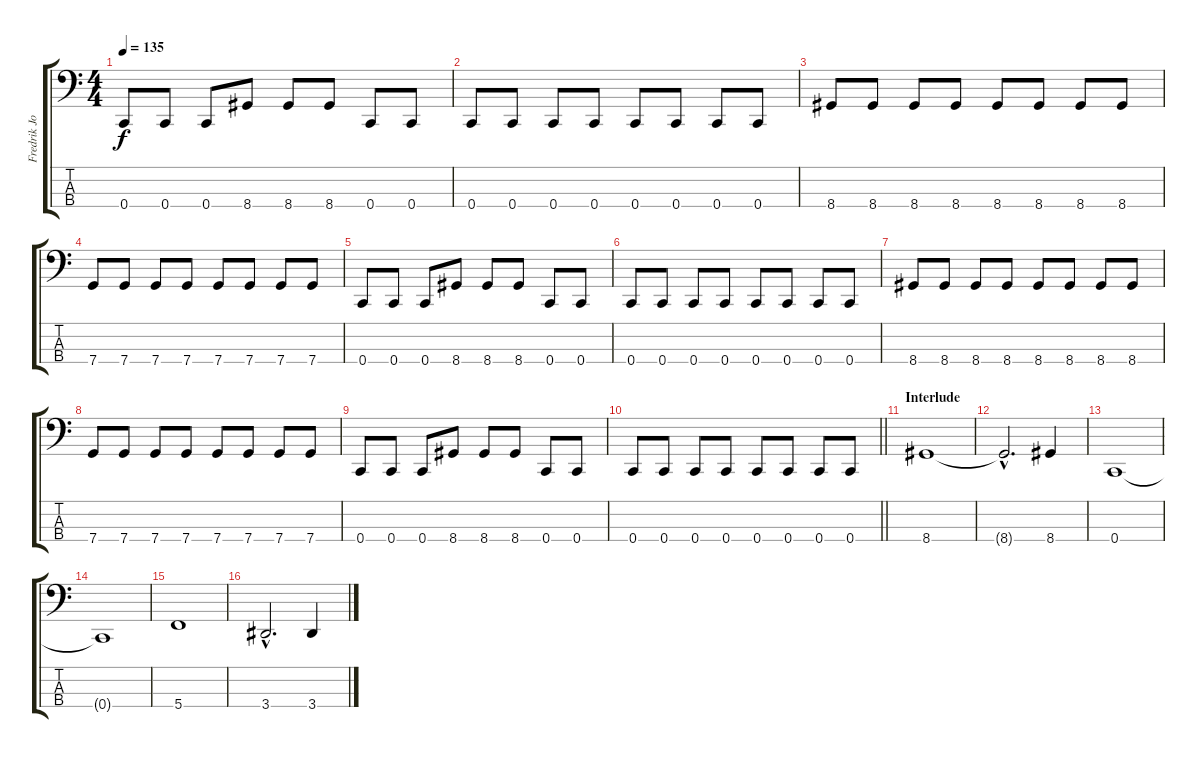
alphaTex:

\track ("Fredrik Johansson " "Fredrik Jo") {instrument electricbassfinger}
\staff {score tabs}
\tuning (F2 C2 G1 C1) {hide}
\ts (4 4)
\tempo 135
\clef f4
\ks c
0.4.8{dy f} 0.4.8 0.4.8 8.4.8 8.4.8 8.4.8 0.4.8 0.4.8 |
0.4.8 0.4.8 0.4.8 0.4.8 0.4.8 0.4.8 0.4.8 0.4.8 |
8.4.8 8.4.8 8.4.8 8.4.8 8.4.8 8.4.8 8.4.8 8.4.8 |
7.4.8 7.4.8 7.4.8 7.4.8 7.4.8 7.4.8 7.4.8 7.4.8 |
0.4.8 0.4.8 0.4.8 8.4.8 8.4.8 8.4.8 0.4.8 0.4.8 |
0.4.8 0.4.8 0.4.8 0.4.8 0.4.8 0.4.8 0.4.8 0.4.8 |
8.4.8 8.4.8 8.4.8 8.4.8 8.4.8 8.4.8 8.4.8 8.4.8 |
7.4.8 7.4.8 7.4.8 7.4.8 7.4.8 7.4.8 7.4.8 7.4.8 |
0.4.8 0.4.8 0.4.8 8.4.8 8.4.8 8.4.8 0.4.8 0.4.8 |
\barLineRight lightlight
0.4.8 0.4.8 0.4.8 0.4.8 0.4.8 0.4.8 0.4.8 0.4.8 |
\section ("" "Interlude")
8.4.1 |
8.4{hac t}.2{d} 8.4.4 |
0.4.1 |
0.4{t}.1 |
5.4.1 |
3.4{hac}.2{d} 3.4.4
